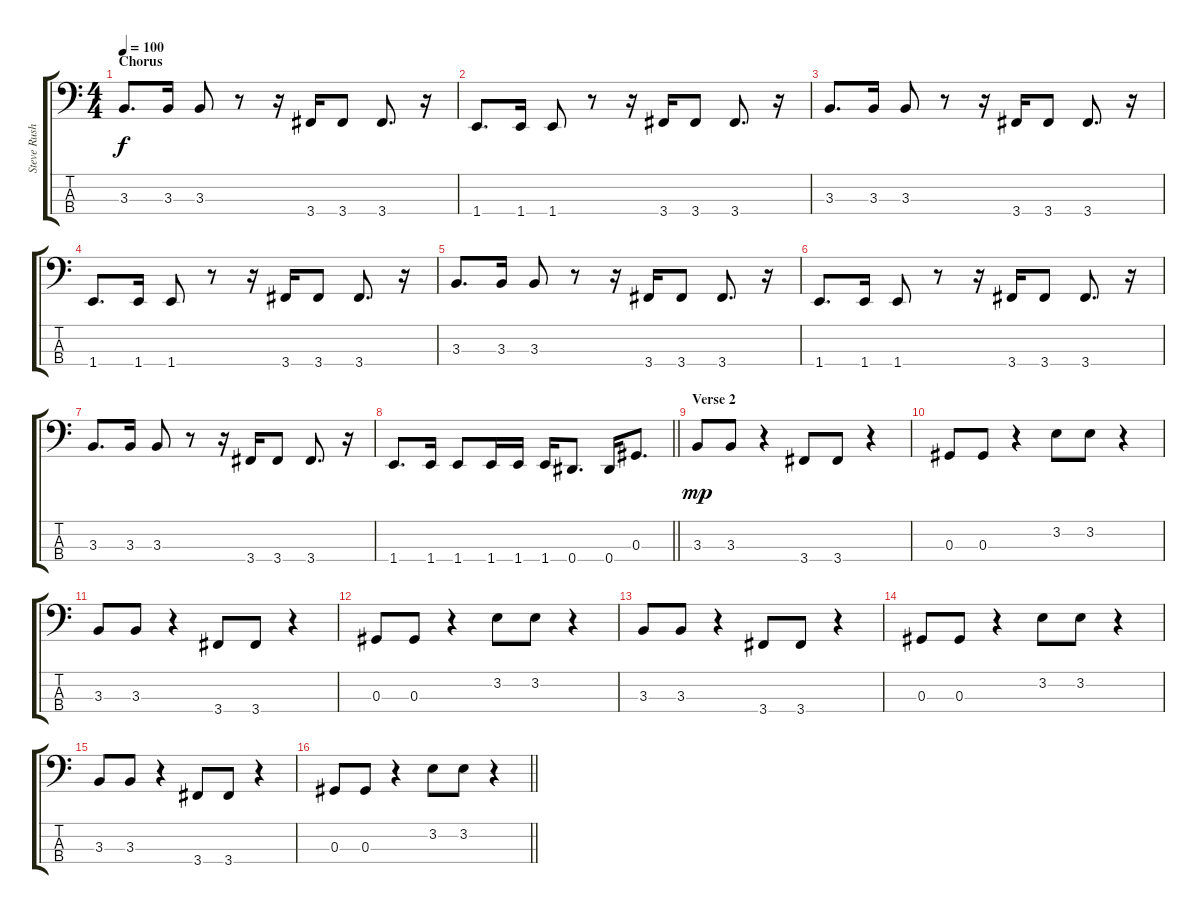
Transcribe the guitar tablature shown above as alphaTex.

\track ("Steve Rushton" "Steve Rush") {instrument electricbassfinger}
\staff {score tabs}
\tuning (Gb2 Db2 Ab1 Eb1) {hide}
\ts (4 4)
\section ("" "Chorus")
\tempo 100
\clef f4
\ks c
3.3.8{d dy f} 3.3.16 3.3.8 r.8 r.16 3.4.16 3.4.8 3.4.8{d} r.16 |
1.4.8{d} 1.4.16 1.4.8 r.8 r.16 3.4.16 3.4.8 3.4.8{d} r.16 |
3.3.8{d} 3.3.16 3.3.8 r.8 r.16 3.4.16 3.4.8 3.4.8{d} r.16 |
1.4.8{d} 1.4.16 1.4.8 r.8 r.16 3.4.16 3.4.8 3.4.8{d} r.16 |
3.3.8{d} 3.3.16 3.3.8 r.8 r.16 3.4.16 3.4.8 3.4.8{d} r.16 |
1.4.8{d} 1.4.16 1.4.8 r.8 r.16 3.4.16 3.4.8 3.4.8{d} r.16 |
3.3.8{d} 3.3.16 3.3.8 r.8 r.16 3.4.16 3.4.8 3.4.8{d} r.16 |
\barLineRight lightlight
1.4.8{d} 1.4.16 1.4.8 1.4.16 1.4.16 1.4.16 0.4.8{d} 0.4.16 0.3.8{d} |
\section ("" "Verse 2")
3.3.8{dy mp} 3.3.8 r.4 3.4.8 3.4.8 r.4 |
0.3.8 0.3.8 r.4 3.2.8 3.2.8 r.4 |
3.3.8 3.3.8 r.4 3.4.8 3.4.8 r.4 |
0.3.8 0.3.8 r.4 3.2.8 3.2.8 r.4 |
3.3.8 3.3.8 r.4 3.4.8 3.4.8 r.4 |
0.3.8 0.3.8 r.4 3.2.8 3.2.8 r.4 |
3.3.8 3.3.8 r.4 3.4.8 3.4.8 r.4 |
\barLineRight lightlight
0.3.8 0.3.8 r.4 3.2.8 3.2.8 r.4
